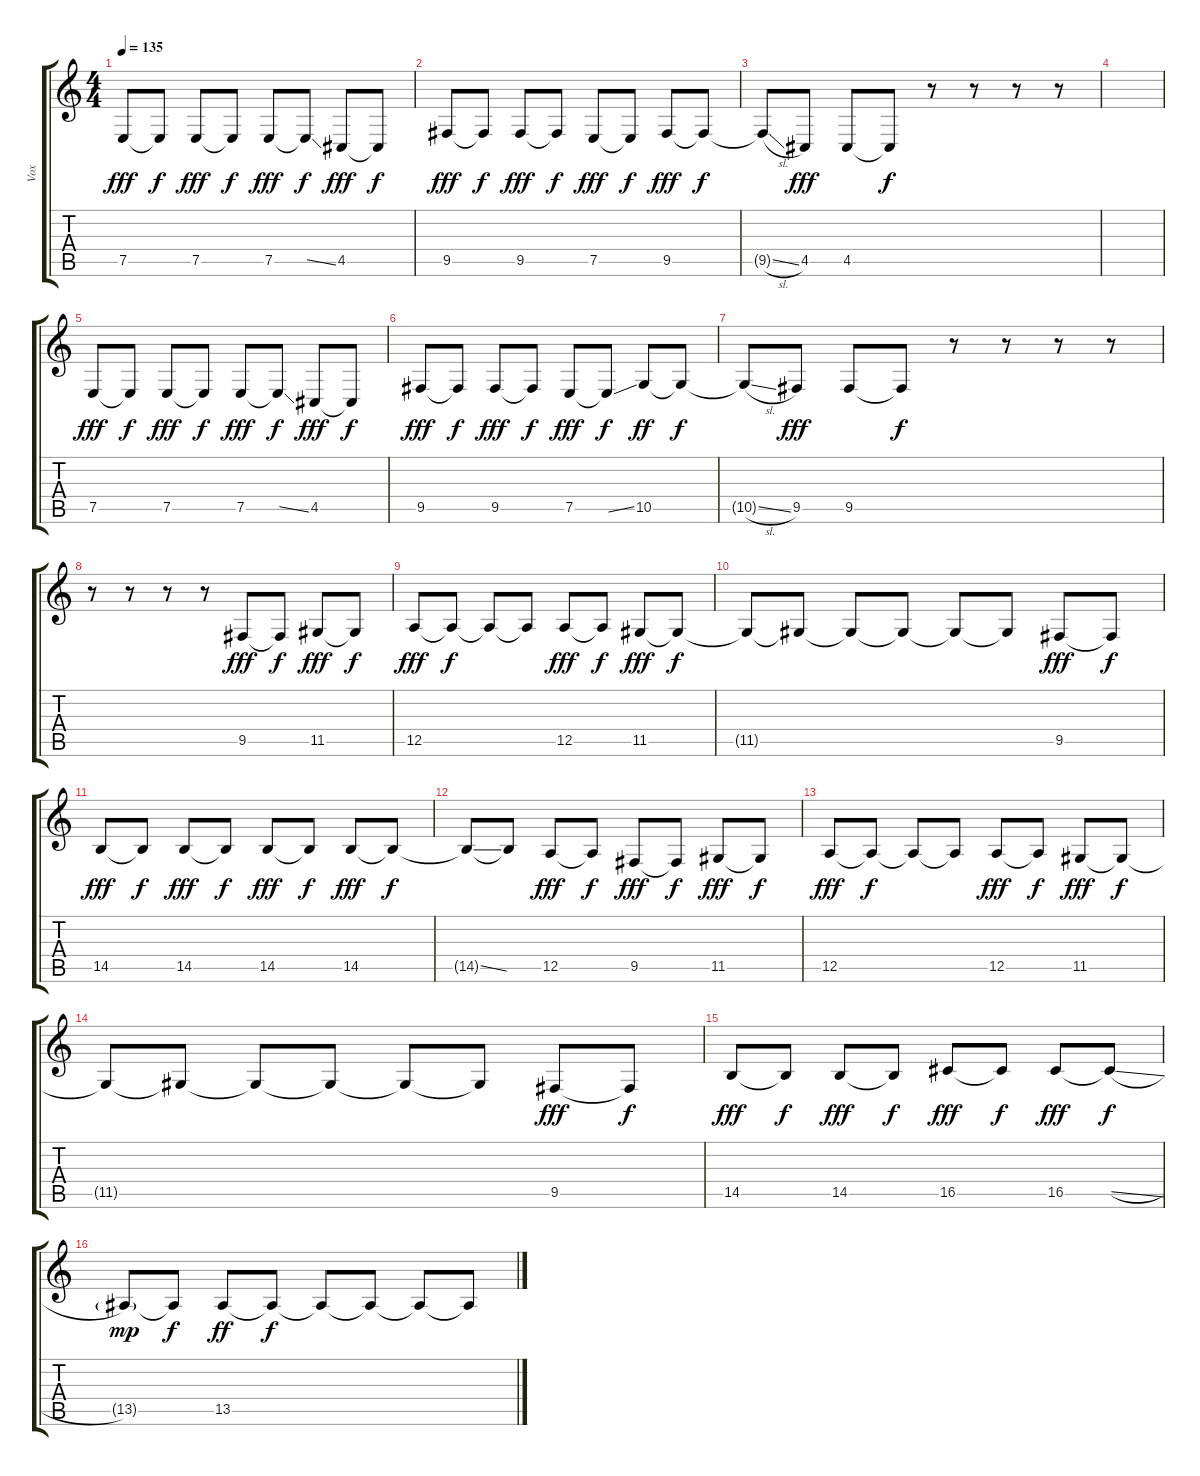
\track ("Vox" "Vox") {instrument flute}
\staff {score tabs}
\tuning (E4 B3 G3 D3 A2 E2) {hide}
\ts (4 4)
\tempo 135
\clef g2
\ks c
7.5.8{dy fff} 7.5{t}.8{dy f} 7.5.8{dy fff} 7.5{t}.8{dy f} 7.5.8{dy fff} 7.5{ss t}.8{dy f} 4.5.8{dy fff} 4.5{t}.8{dy f} |
9.5.8{dy fff} 9.5{t}.8{dy f} 9.5.8{dy fff} 9.5{t}.8{dy f} 7.5.8{dy fff} 7.5{t}.8{dy f} 9.5.8{dy fff} 9.5{t}.8{dy f} |
9.5{sl t}.8 4.5.8{dy fff} 4.5.8 4.5{t}.8{dy f} r.8 r.8 r.8 r.8 |
|
7.5.8{dy fff} 7.5{t}.8{dy f} 7.5.8{dy fff} 7.5{t}.8{dy f} 7.5.8{dy fff} 7.5{ss t}.8{dy f} 4.5.8{dy fff} 4.5{t}.8{dy f} |
9.5.8{dy fff} 9.5{t}.8{dy f} 9.5.8{dy fff} 9.5{t}.8{dy f} 7.5.8{dy fff} 7.5{ss t}.8{dy f} 10.5.8{dy ff} 10.5{t}.8{dy f} |
10.5{sl t}.8 9.5.8{dy fff} 9.5.8 9.5{t}.8{dy f} r.8 r.8 r.8 r.8 |
r.8 r.8 r.8 r.8 9.5.8{dy fff} 9.5{t}.8{dy f} 11.5.8{dy fff} 11.5{t}.8{dy f} |
12.5.8{dy fff} 12.5{t}.8{dy f} 12.5{t}.8 12.5{t}.8 12.5.8{dy fff} 12.5{t}.8{dy f} 11.5.8{dy fff} 11.5{t}.8{dy f} |
11.5{t}.8 11.5{t}.8 11.5{t}.8 11.5{t}.8 11.5{t}.8 11.5{t}.8 9.5.8{dy fff} 9.5{t}.8{dy f} |
14.5.8{dy fff} 14.5{t}.8{dy f} 14.5.8{dy fff} 14.5{t}.8{dy f} 14.5.8{dy fff} 14.5{t}.8{dy f} 14.5.8{dy fff} 14.5{t}.8{dy f} |
14.5{ss t}.8 14.5{t}.8 12.5.8{dy fff} 12.5{t}.8{dy f} 9.5.8{dy fff} 9.5{t}.8{dy f} 11.5.8{dy fff} 11.5{t}.8{dy f} |
12.5.8{dy fff} 12.5{t}.8{dy f} 12.5{t}.8 12.5{t}.8 12.5.8{dy fff} 12.5{t}.8{dy f} 11.5.8{dy fff} 11.5{t}.8{dy f} |
11.5{t}.8 11.5{t}.8 11.5{t}.8 11.5{t}.8 11.5{t}.8 11.5{t}.8 9.5.8{dy fff} 9.5{t}.8{dy f} |
14.5.8{dy fff} 14.5{t}.8{dy f} 14.5.8{dy fff} 14.5{t}.8{dy f} 16.5.8{dy fff} 16.5{t}.8{dy f} 16.5.8{dy fff} 16.5{sl t}.8{dy f} |
13.5{g}.8{dy mp} 13.5{t}.8{dy f} 13.5.8{dy ff} 13.5{t}.8{dy f} 13.5{t}.8 13.5{t}.8 13.5{t}.8 13.5{t}.8
